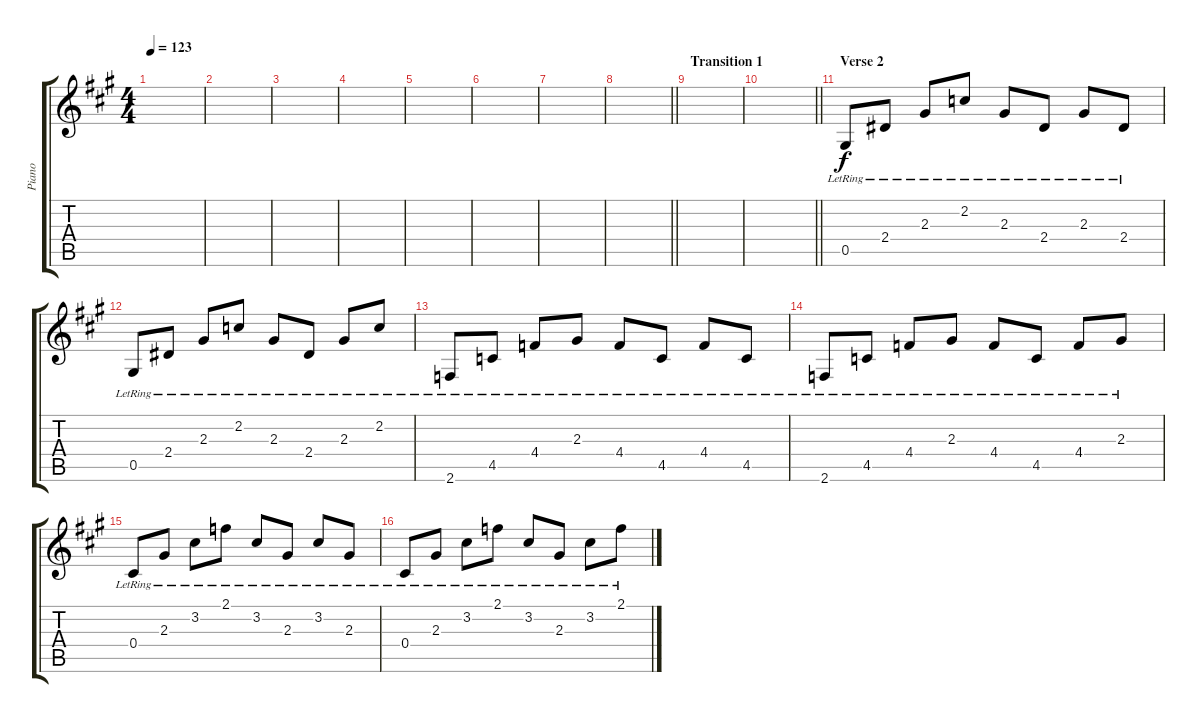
\track ("Piano" "Piano") {instrument acousticguitarsteel}
\staff {score tabs}
\tuning (Eb4 Bb3 Gb3 Db3 Ab2 Eb2) {hide}
\ts (4 4)
\tempo 123
\clef g2
\ks a
|
|
|
|
|
|
|
\barLineRight lightlight
|
\section ("" "Transition 1")
|
\barLineRight lightlight
|
\section ("" "Verse 2")
0.5{lr}.8 2.4{lr}.8 2.3{lr}.8 2.2{lr}.8 2.3{lr}.8 2.4{lr}.8 2.3{lr}.8 2.4{lr}.8 |
0.5{lr}.8 2.4{lr}.8 2.3{lr}.8 2.2{lr}.8 2.3{lr}.8 2.4{lr}.8 2.3{lr}.8 2.2{lr}.8 |
2.6{lr}.8 4.5{lr}.8 4.4{lr}.8 2.3{lr}.8 4.4{lr}.8 4.5{lr}.8 4.4{lr}.8 4.5{lr}.8 |
2.6{lr}.8 4.5{lr}.8 4.4{lr}.8 2.3{lr}.8 4.4{lr}.8 4.5{lr}.8 4.4{lr}.8 2.3{lr}.8 |
0.4{lr}.8 2.3{lr}.8 3.2{lr}.8 2.1{lr}.8 3.2{lr}.8 2.3{lr}.8 3.2{lr}.8 2.3{lr}.8 |
0.4{lr}.8 2.3{lr}.8 3.2{lr}.8 2.1{lr}.8 3.2{lr}.8 2.3{lr}.8 3.2{lr}.8 2.1{lr}.8
